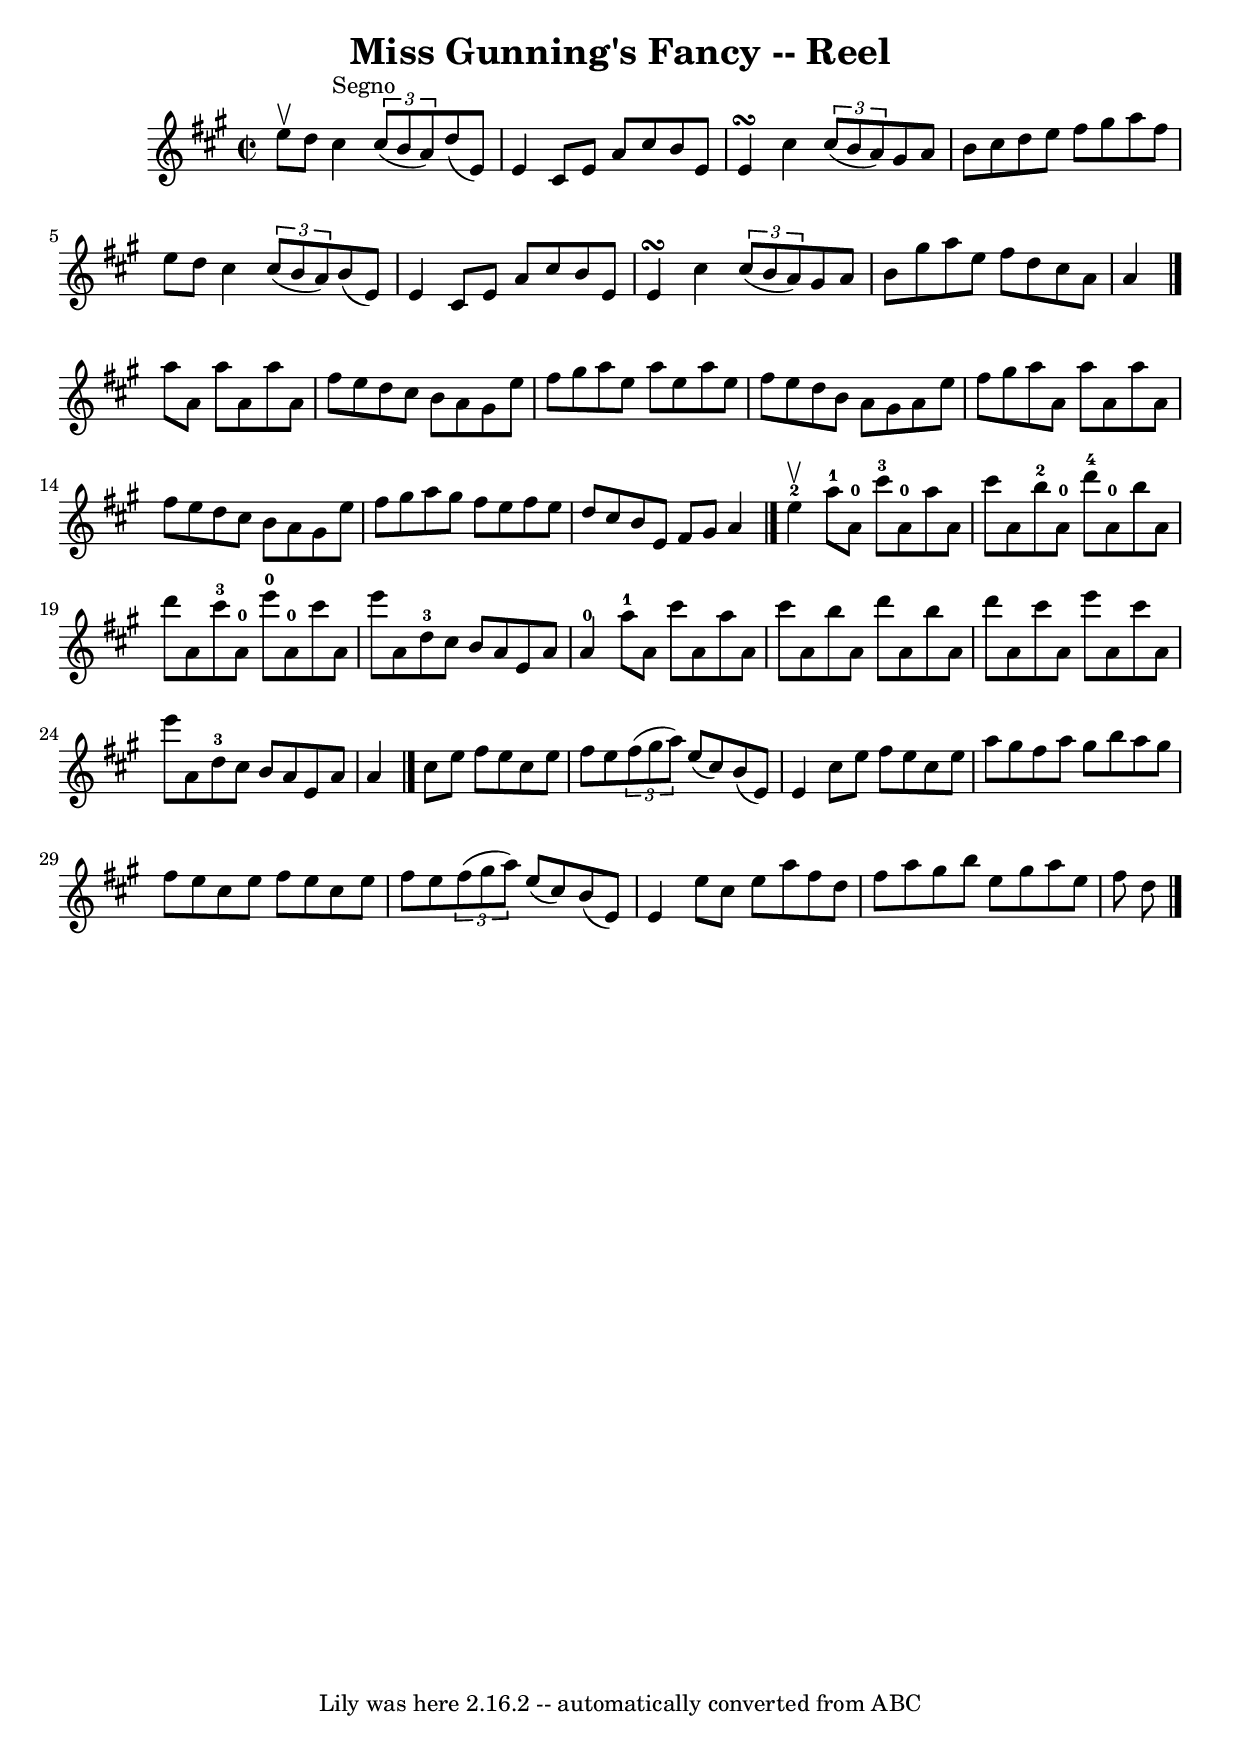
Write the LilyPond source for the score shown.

\version "2.16.2"
\include "Mammoth.ily"
\header {
  %% book = "Ryan's Mammoth Collection"
  crossRefNumber = "1"
  footnotes = "\\\\214 =FF=20"
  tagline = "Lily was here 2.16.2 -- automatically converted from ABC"
  title = "Miss Gunning's Fancy -- Reel"

}
voicedefault =  {


  \override Staff.TimeSignature #'style = #'C
  \time 2/2 
  \key a \major
  e''8^\upbow d''8    |
  cis''4^"Segno"  
  \times 2/3 { cis''8 (b'8 a'8) 
	     } d''8 (e'8) e'4    
  |
  cis'8 e'8 a'8 cis''8 b'8 e'8 e'4\turn    |
  
  cis''4    \times 2/3 { cis''8 (b'8 a'8) 
		       } gis'8 a'8 b'8    
  cis''8    |
  d''8 e''8 fis''8 gis''8 a''8 fis''8 e''8 
  d''8    |
  cis''4    \times 2/3 { cis''8 (b'8 a'8) 
		       }  
  b'8 (e'8) e'4    |
  cis'8 e'8 a'8 cis''8 b'8    
  e'8 e'4\turn    |
  cis''4    \times 2/3 { cis''8 (b'8 a'8  
			 -) 
		       } gis'8 a'8 b'8 gis''8    |
  a''8 e''8 fis''8    
  d''8 cis''8 a'8 a'4    \bar "|." a''8 a'8 a''8 a'8    
  a''8 a'8 fis''8 e''8    |
  d''8 cis''8 b'8 a'8    
  gis'8 e''8 fis''8 gis''8    |
  a''8 e''8 a''8 e''8    
  a''8 e''8 fis''8 e''8    |
  d''8 b'8 a'8 gis'8 a'8 
  e''8 fis''8 gis''8    |
  a''8 a'8 a''8 a'8    
  a''8 a'8 fis''8 e''8    |
  d''8 cis''8 b'8 a'8    
  gis'8 e''8 fis''8 gis''8    |
  a''8 gis''8 fis''8    
  e''8 fis''8 e''8 d''8 cis''8    |
  b'8 e'8 fis'8    
  gis'8 a'4    \bar "|." e''4-2^\upbow |
  a''8-1 a'8 -0 cis'''8-3 a'8-0 a''8 a'8 cis'''8 a'8    |
  
  b''8-2 a'8-0 d'''8-4 a'8-0 b''8 a'8 d'''8 a'8    
  |
  cis'''8-3 a'8-0 e'''8-0 a'8-0 cis'''8 a'8 
  e'''8 a'8    |
  d''8-3 cis''8 b'8 a'8 e'8 a'8  
  a'4-0   |
  a''8-1 a'8 cis'''8 a'8 a''8 a'8    
  cis'''8 a'8    |
  b''8 a'8 d'''8 a'8 b''8 a'8    
  d'''8 a'8    |
  cis'''8 a'8 e'''8 a'8 cis'''8 a'8    
  e'''8 a'8    |
  d''8-3 cis''8 b'8 a'8 e'8 a'8    
  a'4    \bar "|." cis''8 e''8 fis''8 e''8 cis''8 e''8    
  fis''8 e''8    |
  \times 2/3 { fis''8 (gis''8 a''8) 
	     }   
  e''8 (cis''8) b'8 (e'8) e'4    |
  cis''8 e''8    
  fis''8 e''8 cis''8 e''8 a''8 gis''8    |
  fis''8 a''8 
  gis''8 b''8 a''8 gis''8 fis''8 e''8    |
  cis''8  
  e''8 fis''8 e''8 cis''8 e''8 fis''8 e''8    |
  
  \times 2/3 { fis''8 (gis''8 a''8) 
	     } e''8 (cis''8) b'8 (
  e'8) e'4    |
  e''8 cis''8 e''8 a''8 fis''8 d''8    
  fis''8 a''8    |
  gis''8 b''8 e''8 gis''8 a''8 e''8   
  fis''8 d''8    \bar "|."   

}

\score{
  <<

    \context Staff="default"
    {
      \voicedefault 
      
    }

  >>
  \layout {
    
  }
  \midi {
  }

}
